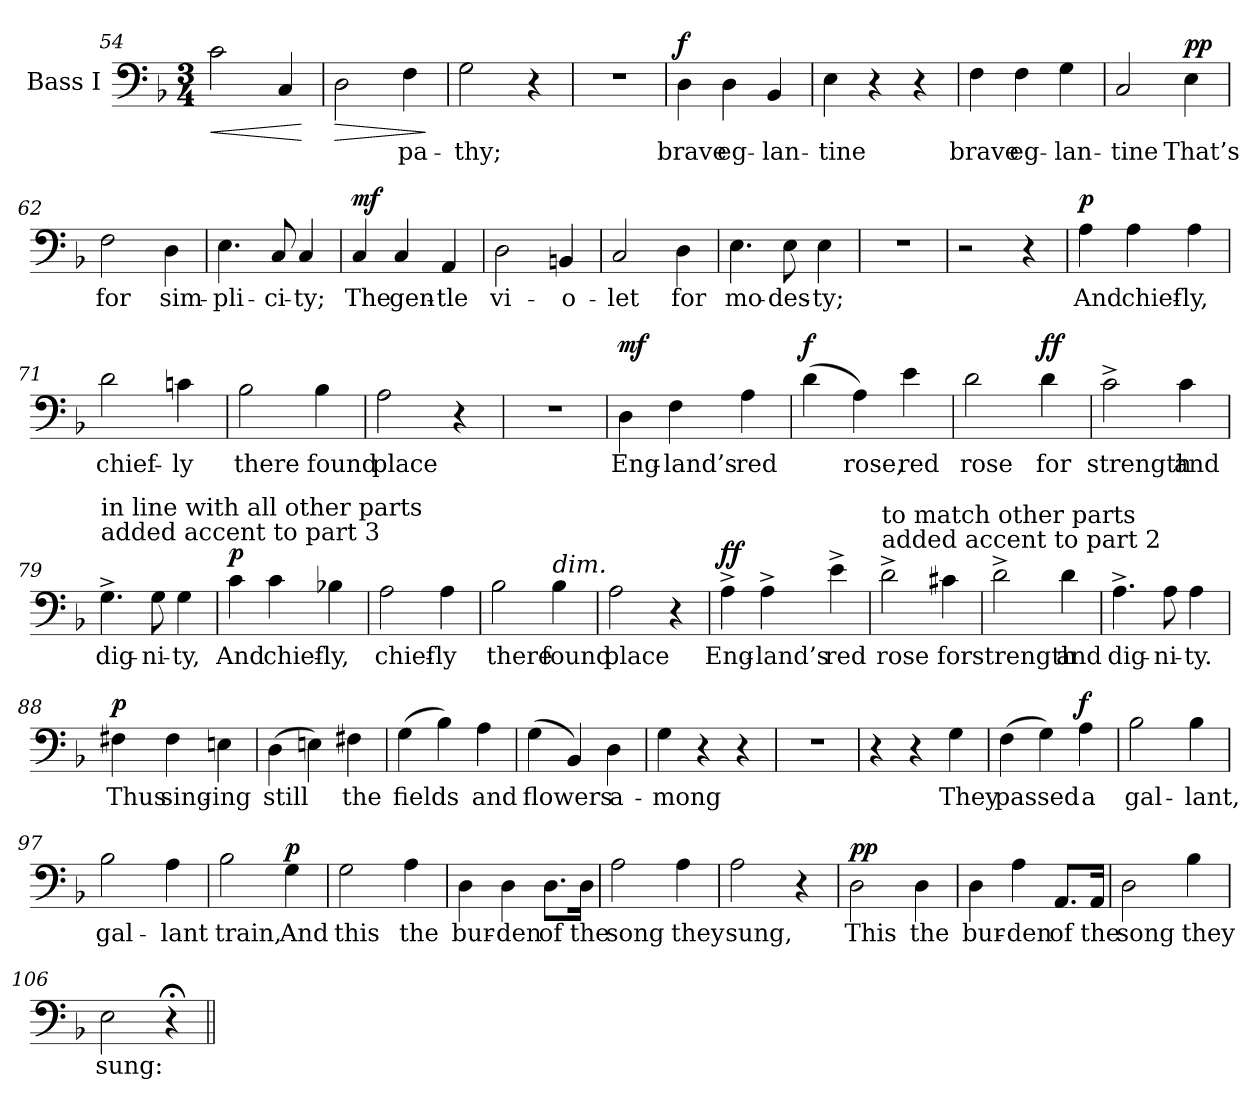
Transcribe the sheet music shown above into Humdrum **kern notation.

**kern	**text	**dynam
*part1	*part1	*part1
*staff1	*staff1	*staff1
*I"Bass I	*	*
*clefF4	*	*
*k[b-]	*	*
*M3/4	*	*
=54	=54	=54
!	!	!LO:HP:b
2c\	.	<
4C/	.	.
.	.	[
=55	=55	=55
!	!	!LO:HP:b
2D\	.	>
!	!LO:LY:b	!
4F\	-pa-	.
.	.	]
=56	=56	=56
!	!LO:LY:b	!
2G\	-thy;	.
4r	.	.
!!LO:LB:g=z
=57	=57	=57
2.r	.	.
=58	=58	=58
!	!LO:LY:b	!LO:DY:a
4D\	brave	f
!	!LO:LY:b	!
4D\	eg-	.
!	!LO:LY:b	!
4BB-/	-lan-	.
=59	=59	=59
!	!LO:LY:b	!
4E\	-tine	.
4r	.	.
4r	.	.
=60	=60	=60
!	!LO:LY:b	!
4F\	brave	.
!	!LO:LY:b	!
4F\	eg-	.
!	!LO:LY:b	!
4G\	-lan-	.
=61	=61	=61
!	!LO:LY:b	!
2C/	-tine	.
!	!LO:LY:b	!LO:DY:a
4E\	That’s	pp
=62	=62	=62
!	!LO:LY:b	!
2F\	for	.
!	!LO:LY:b	!
4D\	sim-	.
!!LO:LB:g=z
=63	=63	=63
!	!LO:LY:b	!
4.E\	-pli-	.
!	!LO:LY:b	!
8C/	-ci-	.
!	!LO:LY:b	!
4C/	-ty;	.
=64	=64	=64
!	!LO:LY:b	!LO:DY:a
4C/	The	mf
!	!LO:LY:b	!
4C/	gen-	.
!	!LO:LY:b	!
4AA/	-tle	.
=65	=65	=65
!	!LO:LY:b	!
2D\	vi-	.
!	!LO:LY:b	!
4BBn/	-o-	.
=66	=66	=66
!	!LO:LY:b	!
2C/	-let	.
!	!LO:LY:b	!
4D\	for	.
=67	=67	=67
!	!LO:LY:b	!
4.E\	mo-	.
!	!LO:LY:b	!
8E\	-des-	.
!	!LO:LY:b	!
4E\	-ty;	.
=68	=68	=68
2.r	.	.
!!LO:LB:g=z
=69	=69	=69
2r	.	.
4r	.	.
=70	=70	=70
!	!LO:LY:b	!LO:DY:a
4A\	And	p
!	!LO:LY:b	!
4A\	chief-	.
!	!LO:LY:b	!
4A\	-ly,	.
=71	=71	=71
!	!LO:LY:b	!
2d\	chief-	.
!	!LO:LY:b	!
4cn\	-ly	.
=72	=72	=72
!	!LO:LY:b	!
2B-\	there	.
!	!LO:LY:b	!
4B-\	found	.
=73	=73	=73
!	!LO:LY:b	!
2A\	place	.
4r	.	.
=74	=74	=74
2.r	.	.
!!LO:LB:g=z
=75	=75	=75
!	!LO:LY:b	!LO:DY:a
4D\	Eng-	mf
!	!LO:LY:b	!
4F\	-land’s	.
!	!LO:LY:b	!
4A\	red	.
=76	=76	=76
!	!	!LO:DY:a
(>4d\	.	f
!	!LO:LY:b	!
4A\)	rose,	.
!	!LO:LY:b	!
4e\	red	.
=77	=77	=77
!	!LO:LY:b	!
2d\	rose	.
!	!LO:LY:b	!LO:DY:a
4d\	for	ff
=78	=78	=78
!	!LO:LY:b	!
2c^\	strength	.
!	!LO:LY:b	!
4c\	and	.
=79	=79	=79
!LO:TX:a:t=added accent to part 3	!	!
!LO:TX:t=in line with all other parts	!	!
!	!LO:LY:b	!
4.G^\	dig-	.
!	!LO:LY:b	!
8G\	-ni-	.
!	!LO:LY:b	!
4G\	-ty,	.
=80	=80	=80
!	!LO:LY:b	!LO:DY:a
4c\	And	p
!	!LO:LY:b	!
4c\	chief-	.
!	!LO:LY:b	!
4B-X\	-ly,	.
!!LO:LB:g=z
=81	=81	=81
!	!LO:LY:b	!
2A\	chief-	.
!	!LO:LY:b	!
4A\	-ly	.
=82	=82	=82
!	!LO:LY:b	!
2B-\	there	.
!LO:TX:a:i:t=dim.	!	!
!	!LO:LY:b	!
4B-\	found	.
=83	=83	=83
!	!LO:LY:b	!
2A\	place	.
4r	.	.
=84	=84	=84
!	!LO:LY:b	!LO:DY:a
4A^\	Eng-	ff
!	!LO:LY:b	!
4A^\	-land’s	.
!	!LO:LY:b	!
4e^\	red	.
=85	=85	=85
!LO:TX:a:t=added accent to part 2	!	!
!LO:TX:t=to match other parts	!	!
!	!LO:LY:b	!
2d^\	rose	.
!	!LO:LY:b	!
4c#X\	for	.
=86	=86	=86
!	!LO:LY:b	!
2d^\	strength	.
!	!LO:LY:b	!
4d\	and	.
!!LO:LB:g=z
=87	=87	=87
!	!LO:LY:b	!
4.A^\	dig-	.
!	!LO:LY:b	!
8A\	-ni-	.
!	!LO:LY:b	!
4A\	-ty.	.
=88	=88	=88
!	!LO:LY:b	!LO:DY:a
4F#X\	Thus	p
!	!LO:LY:b	!
4F#\	sing-	.
!	!LO:LY:b	!
4En\	-ing	.
=89	=89	=89
!	!LO:LY:b	!
(>4D\	still	.
4En\)	.	.
!	!LO:LY:b	!
4F#X\	the	.
=90	=90	=90
!	!LO:LY:b	!
(>4G\	fields	.
4B-\)	.	.
!	!LO:LY:b	!
4A\	and	.
=91	=91	=91
!	!LO:LY:b	!
(>4G\	flowers	.
4BB-/)	.	.
!	!LO:LY:b	!
4D\	a-	.
=92	=92	=92
!	!LO:LY:b	!
4G\	-mong	.
4r	.	.
4r	.	.
!!LO:LB:g=z
=93	=93	=93
2.r	.	.
=94	=94	=94
4r	.	.
4r	.	.
!	!LO:LY:b	!
4G\	They	.
=95	=95	=95
!	!LO:LY:b	!
(>4F\	passed	.
4G\)	.	.
!	!LO:LY:b	!LO:DY:a
4A\	a	f
=96	=96	=96
!	!LO:LY:b	!
2B-\	gal-	.
!	!LO:LY:b	!
4B-\	-lant,	.
=97	=97	=97
!	!LO:LY:b	!
2B-\	gal-	.
!	!LO:LY:b	!
4A\	-lant	.
=98	=98	=98
!	!LO:LY:b	!
2B-\	train,	.
!	!LO:LY:b	!LO:DY:a
4G\	And	p
!!LO:LB:g=z
=99	=99	=99
!	!LO:LY:b	!
2G\	this	.
!	!LO:LY:b	!
4A\	the	.
=100	=100	=100
!	!LO:LY:b	!
4D\	bur-	.
!	!LO:LY:b	!
4D\	-den	.
!	!LO:LY:b	!
8.D\L	of	.
!	!LO:LY:b	!
16D\Jk	the	.
=101	=101	=101
!	!LO:LY:b	!
2A\	song	.
!	!LO:LY:b	!
4A\	they	.
=102	=102	=102
!	!LO:LY:b	!
2A\	sung,	.
4r	.	.
=103	=103	=103
!	!LO:LY:b	!LO:DY:a
2D\	This	pp
!	!LO:LY:b	!
4D\	the	.
=104	=104	=104
!	!LO:LY:b	!
4D\	bur-	.
!	!LO:LY:b	!
4A\	-den	.
!	!LO:LY:b	!
8.AA/L	of	.
!	!LO:LY:b	!
16AA/Jk	the	.
!!LO:LB:g=z
=105	=105	=105
!	!LO:LY:b	!
2D\	song	.
!	!LO:LY:b	!
4B-\	they	.
=106	=106	=106
!	!LO:LY:b	!
2E\	sung:	.
4r;<	.	.
=||	=||	=||
*-	*-	*-
